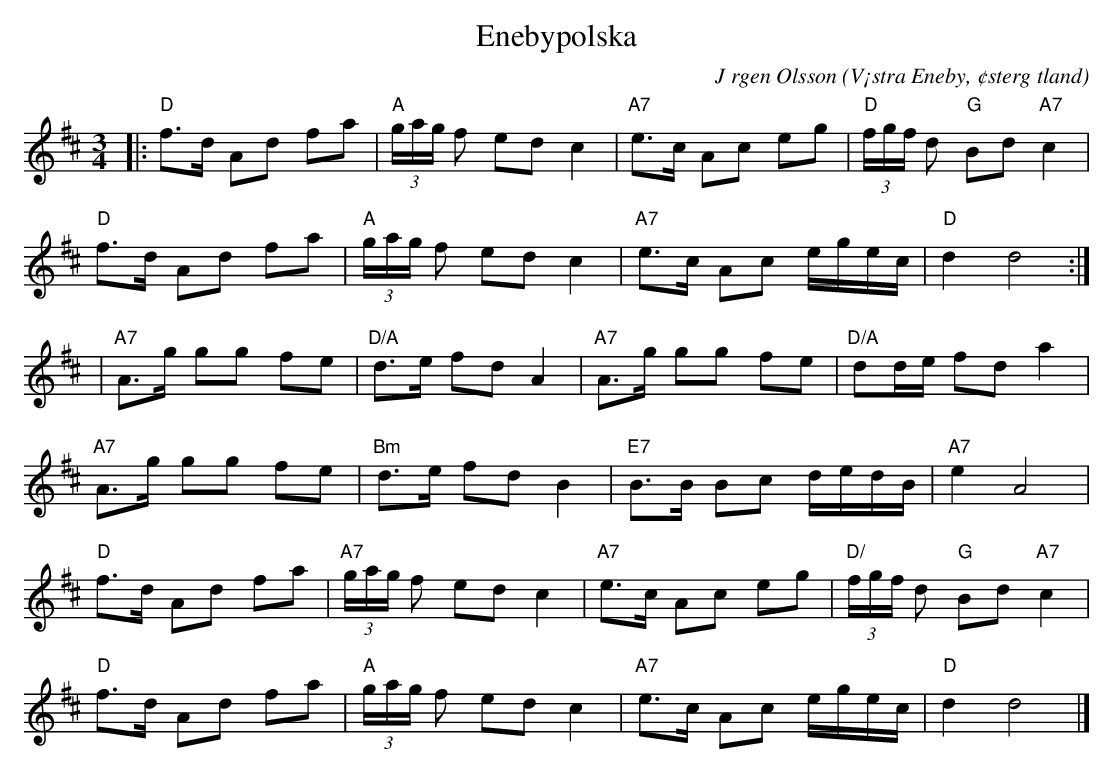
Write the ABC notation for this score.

X:1
T:Enebypolska
C:J rgen Olsson
O:V¡stra Eneby, ¢sterg tland
M:3/4
L:1/8
K:D
|:"D"f>d Ad fa|"A"(3g/a/g/ f ed c2|"A7"e>c Ac eg|"D"(3f/g/f/ d "G"Bd "A7"c2|
"D"f>d Ad fa|"A"(3g/a/g/ f ed c2|"A7"e>c Ac e/g/e/c/|"D"d2 d4:|
|"A7"A>g gg fe|"D/A"d>e fd A2|"A7"A>g gg fe|"D/A" dd/e/ fd a2|
"A7"A>g gg fe|"Bm"d>e fd B2|"E7"B>B Bc d/e/d/B/|"A7" e2 A4|
"D"f>d Ad fa|"A7"(3g/a/g/ f ed c2|"A7"e>c Ac eg|"D/"(3f/g/f/ d "G"Bd "A7"c2|
"D"f>d Ad fa|"A"(3g/a/g/ f ed c2|"A7"e>c Ac e/g/e/c/|"D"d2 d4 |]
